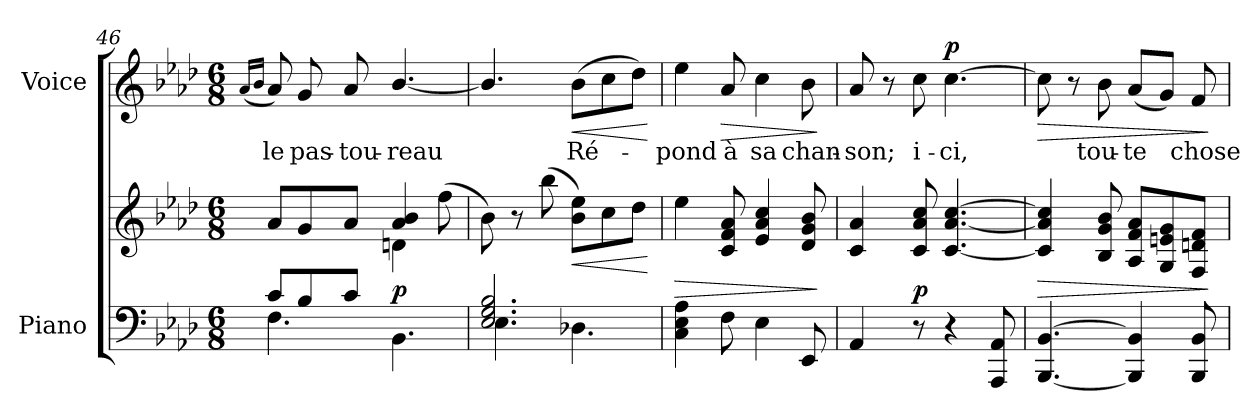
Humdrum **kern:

**kern	**kern	**dynam	**kern	**text	**dynam
*part2	*part2	*part2	*part1	*part1	*part1
*staff3	*staff2	*staff2/3	*staff1	*staff1	*staff1
*I"Piano	*	*	*I"Voice	*	*
*I'Pno	*	*	*	*	*
*clefF4	*clefG2	*	*clefG2	*	*
*k[b-e-a-d-]	*k[b-e-a-d-]	*	*k[b-e-a-d-]	*	*
*M6/8	*M6/8	*	*M6/8	*	*
=46	=46	=46	=46	=46	=46
.	.	.	(<16qa-/LL	.	.
.	.	.	16qb-/JJ	.	.
*^	*^	*	*	*	*
!	!	!	!	!	!	!LO:LY:b	!
4.F\	8c/L	8a-/L	4.ryy	.	8a-/)	le	.
!	!	!	!	!	!	!LO:LY:b	!
.	8B-/	8g/	.	.	8g/	pas-	.
!	!	!	!	!	!	!LO:LY:b	!
.	8c/J	8a-/J	.	.	8a-/	-tou-	.
!	!	!	!	!LO:DY:a=2	!	!LO:LY:b	!
4.BB-\	4.ryy	4a-/ 4b-/	4dn\	p	[4.b-/	-reau	.
.	.	(>8ff\	8ryy	.	.	.	.
*	*	*v	*v	*	*	*	*
=47	=47	=47	=47	=47	=47	=47
2.E-/ 2.G/ 2.B-/	4.E-\	8b-\)	.	4.b-/]	.	.
.	.	8r	.	.	.	.
.	.	(>8bb-\	.	.	.	.
!	!	!	!LO:HP:b	!	!LO:LY:b	!LO:HP:b
.	4.D-X\	8b-\ 8ee-\L)	<	(>8b-\L	Ré-	<
.	.	8cc\	.	8cc\	.	.
.	.	8dd-\J	.	8dd-\J)	.	.
*v	*v	*	*	*	*	*
.	.	[	.	.	[
!!LO:LB:g=z
=48	=48	=48	=48	=48	=48
!	!	!LO:HP:b	!	!LO:LY:b	!
4C\ 4E-\ 4A-\	4ee-\	>	4ee-\	-pond	.
!	!	!	!	!LO:LY:b	!LO:HP:b
8F\	8c/ 8f/ 8a-/	.	8a-/	à	>
!	!	!	!	!LO:LY:b	!
4E-\	4e-/ 4a-/ 4cc/	.	4cc\	sa	.
!	!	!	!	!LO:LY:b	!
8EE-/	8d-/ 8g/ 8b-/	.	8b-\	chan-	.
.	.	]	.	.	]
=49	=49	=49	=49	=49	=49
!	!	!	!	!LO:LY:b	!
4AA-/	4c/ 4a-/	.	8a-/	-son;	.
.	.	.	8r	.	.
!	!	!LO:DY:a=2	!	!LO:LY:b	!
8r	8c/ 8a-/ 8cc/	p	8cc\	i-	.
!	!	!	!	!LO:LY:b	!LO:DY:a
4r	[4.c/ [4.a-/ [4.cc/	.	[4.cc\	-ci,	p
8AAA-/ 8AA-/	.	.	.	.	.
=50	=50	=50	=50	=50	=50
!	!	!LO:HP:b	!	!	!LO:HP:b
[4.BBB-/ [4.BB-/	4c/] 4a-/] 4cc/]	>	8cc\]	.	>
.	.	.	8r	.	.
!	!	!	!	!LO:LY:b	!
.	8B-/ 8g/ 8b-/	.	8b-\	tou-	.
!	!	!	!	!LO:LY:b	!
4BBB-/] 4BB-/]	8A-/ 8f/ 8a-/L	.	(<8a-/L	-te	.
.	8G/ 8en/ 8g/	.	8g/J)	.	.
!	!	!	!	!LO:LY:b	!
8BBB-/ 8BB-/	8F/ 8dn/ 8f/J	.	8f/	chose	.
.	.	]	.	.	]
=	=	=	=	=	=
*-	*-	*-	*-	*-	*-
